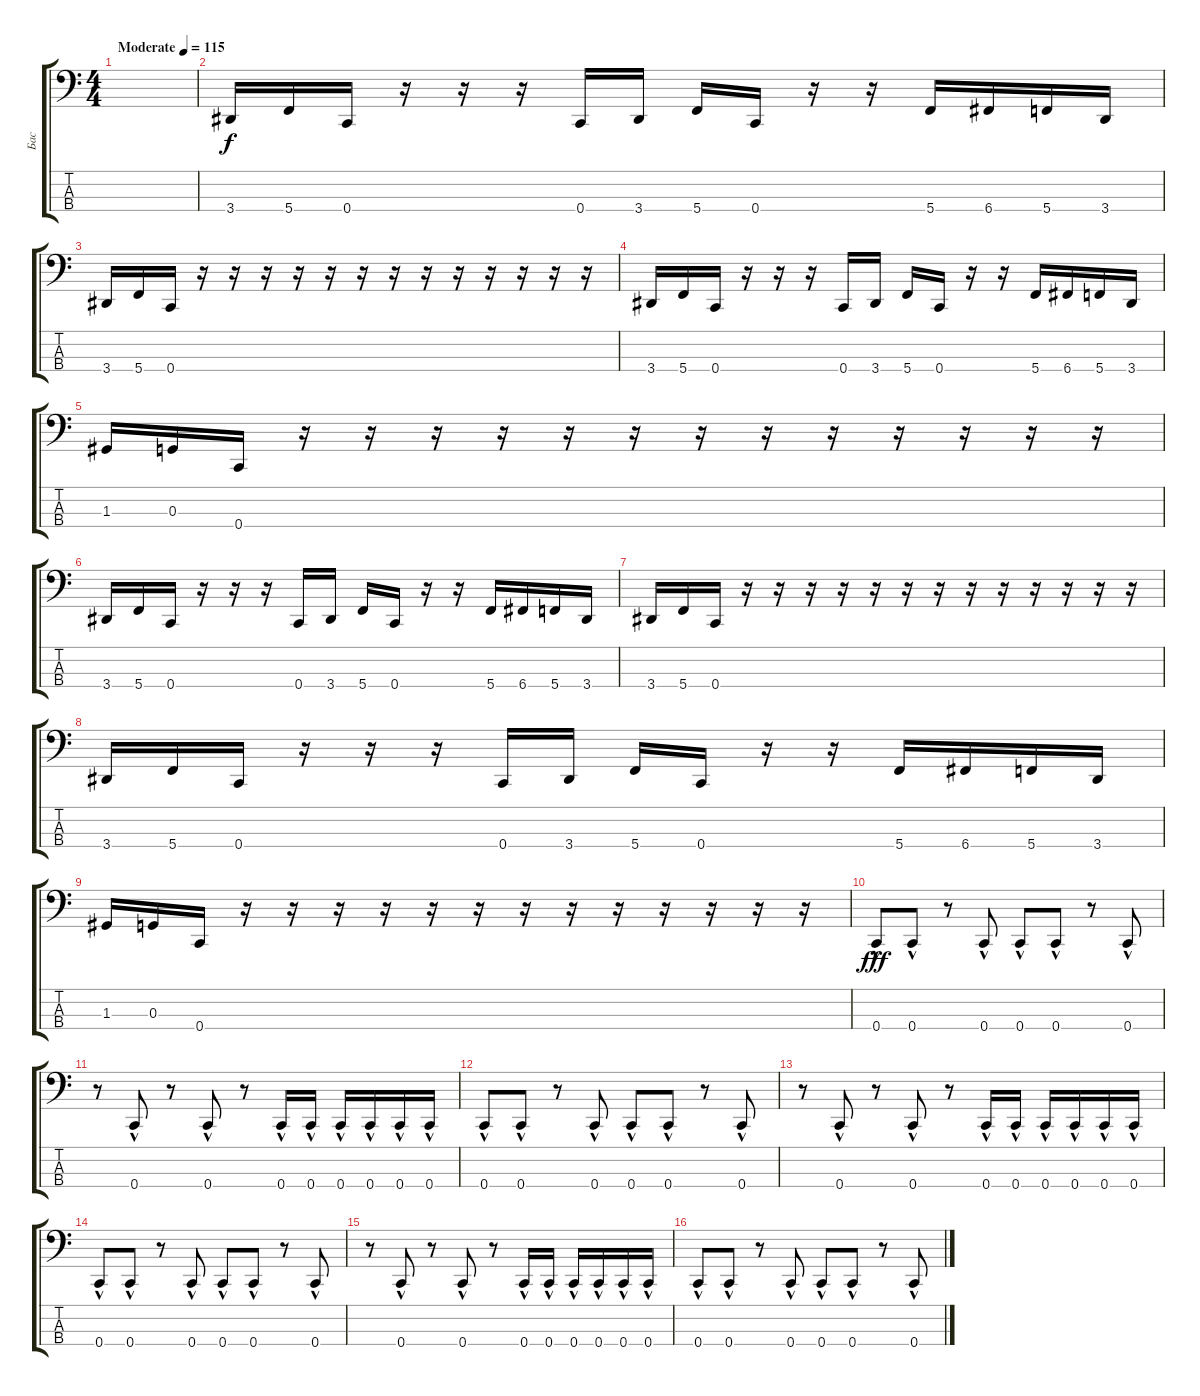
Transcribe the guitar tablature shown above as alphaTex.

\track ("Бас" "Бас") {instrument electricbassfinger}
\staff {score tabs}
\tuning (F2 C2 G1 C1) {hide}
\ts (4 4)
\tempo (115 "Moderate")
\clef f4
\ks c
|
3.4.16 5.4.16 0.4.16 r.16 r.16 r.16 0.4.16 3.4.16 5.4.16 0.4.16 r.16 r.16 5.4.16 6.4.16 5.4.16 3.4.16 |
3.4.16 5.4.16 0.4.16 r.16 r.16 r.16 r.16 r.16 r.16 r.16 r.16 r.16 r.16 r.16 r.16 r.16 |
3.4.16 5.4.16 0.4.16 r.16 r.16 r.16 0.4.16 3.4.16 5.4.16 0.4.16 r.16 r.16 5.4.16 6.4.16 5.4.16 3.4.16 |
1.3.16 0.3.16 0.4.16 r.16 r.16 r.16 r.16{instrument slapbass2} r.16 r.16 r.16 r.16 r.16 r.16 r.16 r.16 r.16 |
3.4.16 5.4.16 0.4.16 r.16 r.16 r.16 0.4.16 3.4.16 5.4.16 0.4.16 r.16 r.16 5.4.16 6.4.16 5.4.16 3.4.16 |
3.4.16 5.4.16 0.4.16 r.16 r.16 r.16 r.16 r.16 r.16 r.16 r.16 r.16 r.16 r.16 r.16 r.16 |
3.4.16 5.4.16 0.4.16 r.16 r.16 r.16 0.4.16 3.4.16 5.4.16 0.4.16 r.16 r.16 5.4.16 6.4.16 5.4.16 3.4.16 |
1.3.16 0.3.16 0.4.16 r.16 r.16 r.16 r.16{instrument slapbass2} r.16 r.16 r.16 r.16 r.16 r.16 r.16 r.16 r.16 |
0.4{hac}.8{dy fff} 0.4{hac}.8 r.8 0.4{hac}.8 0.4{hac}.8 0.4{hac}.8 r.8 0.4{hac}.8 |
r.8 0.4{hac}.8 r.8 0.4{hac}.8 r.8 0.4{hac}.16 0.4{hac}.16 0.4{hac}.16 0.4{hac}.16 0.4{hac}.16 0.4{hac}.16 |
0.4{hac}.8 0.4{hac}.8 r.8 0.4{hac}.8 0.4{hac}.8 0.4{hac}.8 r.8 0.4{hac}.8 |
r.8 0.4{hac}.8 r.8 0.4{hac}.8 r.8 0.4{hac}.16 0.4{hac}.16 0.4{hac}.16 0.4{hac}.16 0.4{hac}.16 0.4{hac}.16 |
0.4{hac}.8 0.4{hac}.8 r.8 0.4{hac}.8 0.4{hac}.8 0.4{hac}.8 r.8 0.4{hac}.8 |
r.8 0.4{hac}.8 r.8 0.4{hac}.8 r.8 0.4{hac}.16 0.4{hac}.16 0.4{hac}.16 0.4{hac}.16 0.4{hac}.16 0.4{hac}.16 |
0.4{hac}.8 0.4{hac}.8 r.8 0.4{hac}.8 0.4{hac}.8 0.4{hac}.8 r.8 0.4{hac}.8
